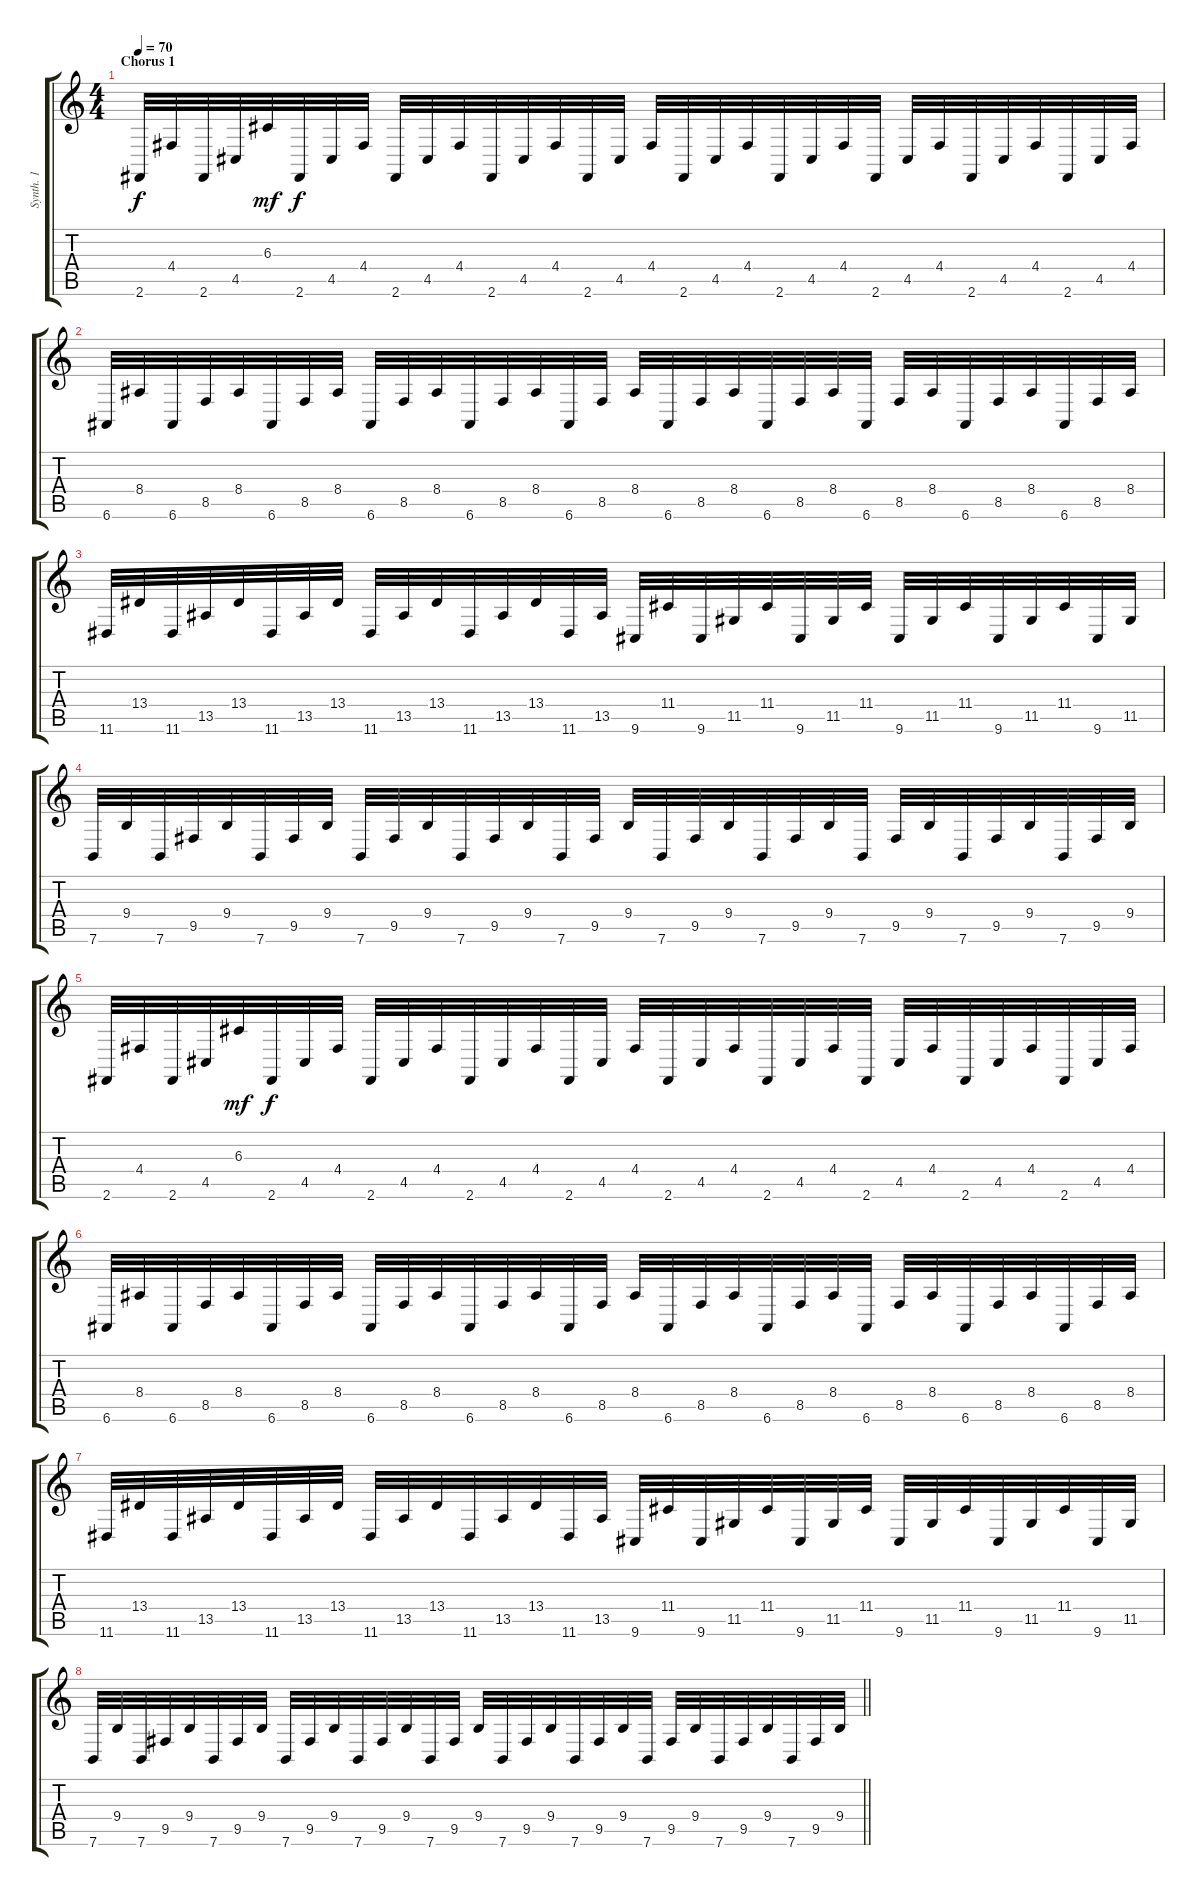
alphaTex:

\track ("Synth. 1" "Synth. 1") {instrument lead2sawtooth}
\staff {score tabs}
\tuning (E4 B3 G3 D3 A2 E2) {hide}
\ts (4 4)
\section ("" "Chorus 1")
\tempo 70
\clef g2
\ks c
2.6.32{dy f} 4.4.32 2.6.32 4.5.32 6.3.32{dy mf} 2.6.32{dy f} 4.5.32 4.4.32 2.6.32 4.5.32 4.4.32 2.6.32 4.5.32 4.4.32 2.6.32 4.5.32 4.4.32 2.6.32 4.5.32 4.4.32 2.6.32 4.5.32 4.4.32 2.6.32 4.5.32 4.4.32 2.6.32 4.5.32 4.4.32 2.6.32 4.5.32 4.4.32 |
6.6.32 8.4.32 6.6.32 8.5.32 8.4.32 6.6.32 8.5.32 8.4.32 6.6.32 8.5.32 8.4.32 6.6.32 8.5.32 8.4.32 6.6.32 8.5.32 8.4.32 6.6.32 8.5.32 8.4.32 6.6.32 8.5.32 8.4.32 6.6.32 8.5.32 8.4.32 6.6.32 8.5.32 8.4.32 6.6.32 8.5.32 8.4.32 |
11.6.32 13.4.32 11.6.32 13.5.32 13.4.32 11.6.32 13.5.32 13.4.32 11.6.32 13.5.32 13.4.32 11.6.32 13.5.32 13.4.32 11.6.32 13.5.32 9.6.32 11.4.32 9.6.32 11.5.32 11.4.32 9.6.32 11.5.32 11.4.32 9.6.32 11.5.32 11.4.32 9.6.32 11.5.32 11.4.32 9.6.32 11.5.32 |
7.6.32 9.4.32 7.6.32 9.5.32 9.4.32 7.6.32 9.5.32 9.4.32 7.6.32 9.5.32 9.4.32 7.6.32 9.5.32 9.4.32 7.6.32 9.5.32 9.4.32 7.6.32 9.5.32 9.4.32 7.6.32 9.5.32 9.4.32 7.6.32 9.5.32 9.4.32 7.6.32 9.5.32 9.4.32 7.6.32 9.5.32 9.4.32 |
2.6.32 4.4.32 2.6.32 4.5.32 6.3.32{dy mf} 2.6.32{dy f} 4.5.32 4.4.32 2.6.32 4.5.32 4.4.32 2.6.32 4.5.32 4.4.32 2.6.32 4.5.32 4.4.32 2.6.32 4.5.32 4.4.32 2.6.32 4.5.32 4.4.32 2.6.32 4.5.32 4.4.32 2.6.32 4.5.32 4.4.32 2.6.32 4.5.32 4.4.32 |
6.6.32 8.4.32 6.6.32 8.5.32 8.4.32 6.6.32 8.5.32 8.4.32 6.6.32 8.5.32 8.4.32 6.6.32 8.5.32 8.4.32 6.6.32 8.5.32 8.4.32 6.6.32 8.5.32 8.4.32 6.6.32 8.5.32 8.4.32 6.6.32 8.5.32 8.4.32 6.6.32 8.5.32 8.4.32 6.6.32 8.5.32 8.4.32 |
11.6.32 13.4.32 11.6.32 13.5.32 13.4.32 11.6.32 13.5.32 13.4.32 11.6.32 13.5.32 13.4.32 11.6.32 13.5.32 13.4.32 11.6.32 13.5.32 9.6.32 11.4.32 9.6.32 11.5.32 11.4.32 9.6.32 11.5.32 11.4.32 9.6.32 11.5.32 11.4.32 9.6.32 11.5.32 11.4.32 9.6.32 11.5.32 |
\barLineRight lightlight
7.6.32 9.4.32 7.6.32 9.5.32 9.4.32 7.6.32 9.5.32 9.4.32 7.6.32 9.5.32 9.4.32 7.6.32 9.5.32 9.4.32 7.6.32 9.5.32 9.4.32 7.6.32 9.5.32 9.4.32 7.6.32 9.5.32 9.4.32 7.6.32 9.5.32 9.4.32 7.6.32 9.5.32 9.4.32 7.6.32 9.5.32 9.4.32
